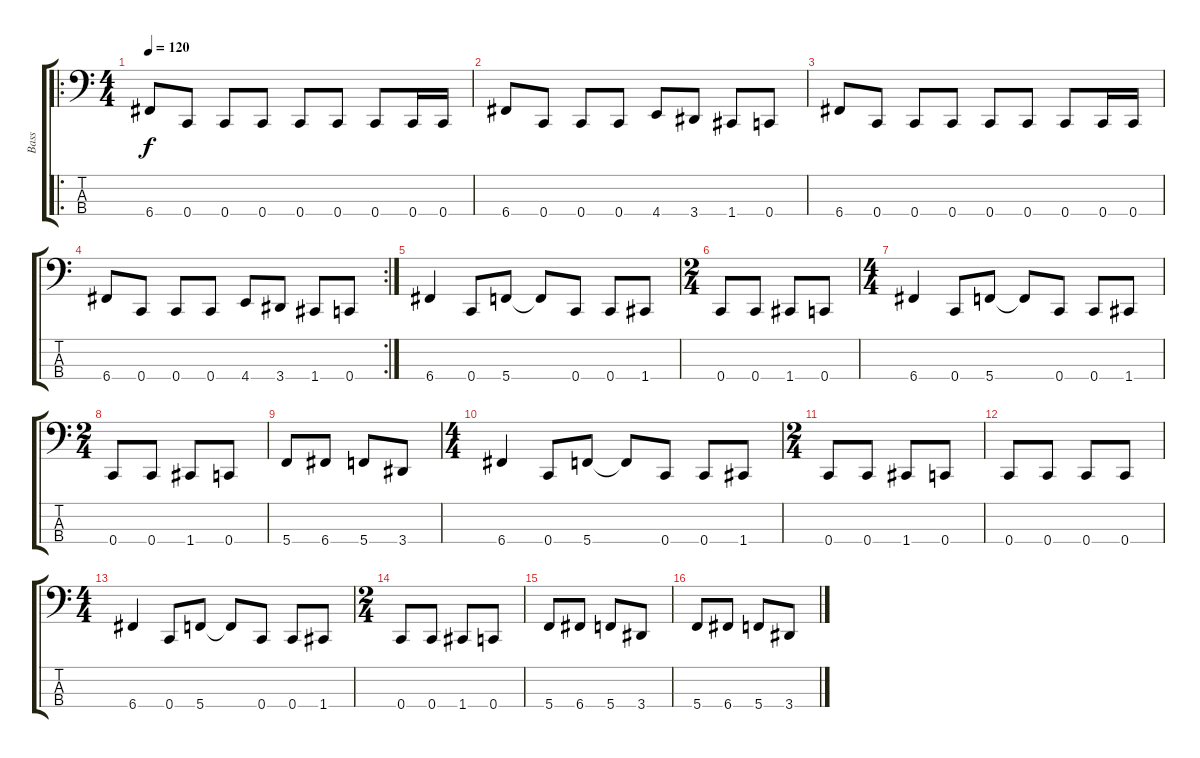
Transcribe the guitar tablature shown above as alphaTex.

\track ("Bass" "Bass") {instrument electricbassfinger}
\staff {score tabs}
\tuning (Eb2 Bb1 F1 C1) {hide}
\ro
\ts (4 4)
\tempo 120
\clef f4
\ks c
6.4.8{dy f} 0.4.8 0.4.8 0.4.8 0.4.8 0.4.8 0.4.8 0.4.16 0.4.16 |
6.4.8 0.4.8 0.4.8 0.4.8 4.4.8 3.4.8 1.4.8 0.4.8 |
6.4.8 0.4.8 0.4.8 0.4.8 0.4.8 0.4.8 0.4.8 0.4.16 0.4.16 |
\rc 2
6.4.8 0.4.8 0.4.8 0.4.8 4.4.8 3.4.8 1.4.8 0.4.8 |
6.4.4 0.4.8 5.4.8 5.4{t}.8 0.4.8 0.4.8 1.4.8 |
\ts (2 4)
0.4.8 0.4.8 1.4.8 0.4.8 |
\ts (4 4)
6.4.4 0.4.8 5.4.8 5.4{t}.8 0.4.8 0.4.8 1.4.8 |
\ts (2 4)
0.4.8 0.4.8 1.4.8 0.4.8 |
5.4.8 6.4.8 5.4.8 3.4.8 |
\ts (4 4)
6.4.4 0.4.8 5.4.8 5.4{t}.8 0.4.8 0.4.8 1.4.8 |
\ts (2 4)
0.4.8 0.4.8 1.4.8 0.4.8 |
0.4.8 0.4.8 0.4.8 0.4.8 |
\ts (4 4)
6.4.4 0.4.8 5.4.8 5.4{t}.8 0.4.8 0.4.8 1.4.8 |
\ts (2 4)
0.4.8 0.4.8 1.4.8 0.4.8 |
5.4.8 6.4.8 5.4.8 3.4.8 |
5.4.8 6.4.8 5.4.8 3.4.8
